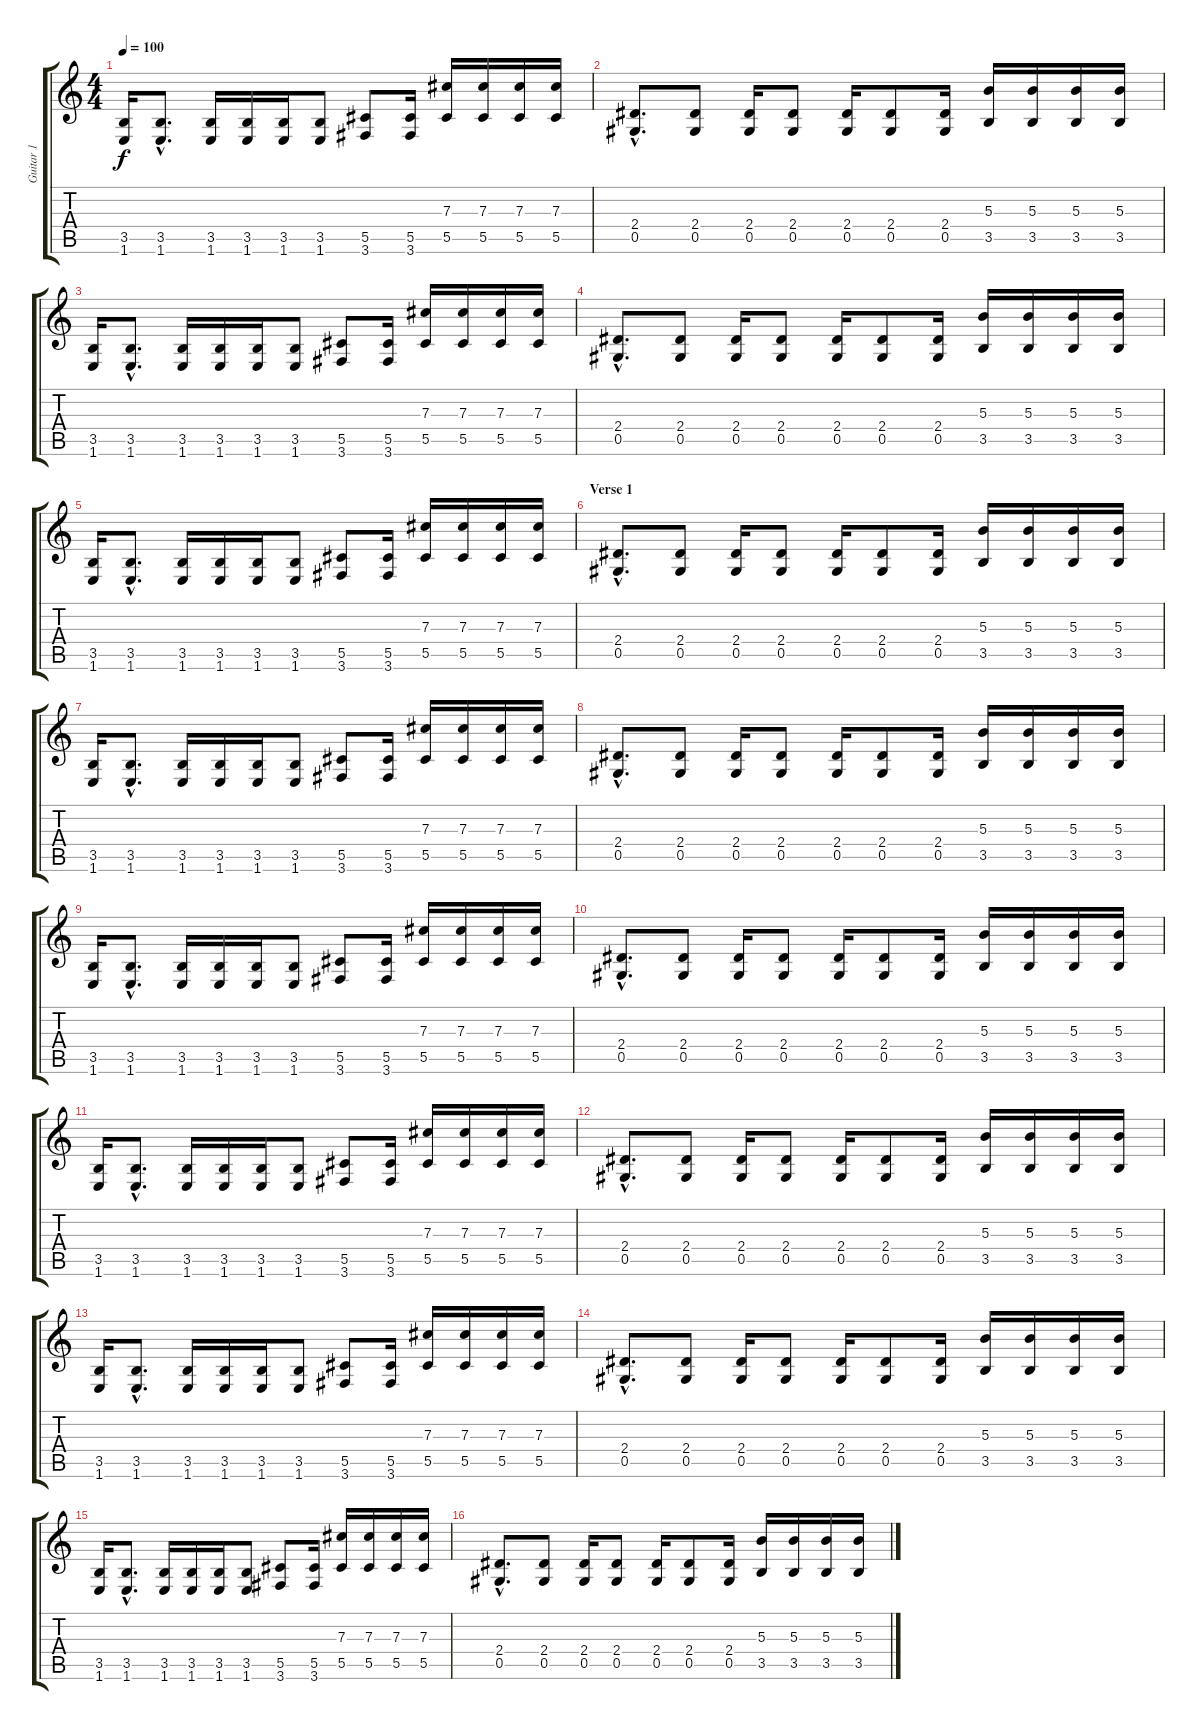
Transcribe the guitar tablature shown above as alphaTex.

\track ("Guitar 1" "Guitar 1") {instrument distortionguitar}
\staff {score tabs}
\tuning (Eb4 Bb3 Gb3 Db3 Ab2 Eb2) {hide}
\ts (4 4)
\tempo 100
\clef g2
\ks c
(3.5 1.6).16{dy f} (3.5{hac} 1.6{hac}).8{d} (3.5 1.6).16 (3.5 1.6).16 (3.5 1.6).16 (3.5 1.6).8 (5.5 3.6).8 (5.5 3.6).16 (7.3 5.5).16 (7.3 5.5).16 (7.3 5.5).16 (7.3 5.5).16 |
(2.4{hac} 0.5{hac}).8{d} (2.4 0.5).8 (2.4 0.5).16 (2.4 0.5).8 (2.4 0.5).16 (2.4 0.5).8 (2.4 0.5).16 (5.3 3.5).16 (5.3 3.5).16 (5.3 3.5).16 (5.3 3.5).16 |
(3.5 1.6).16 (3.5{hac} 1.6{hac}).8{d} (3.5 1.6).16 (3.5 1.6).16 (3.5 1.6).16 (3.5 1.6).8 (5.5 3.6).8 (5.5 3.6).16 (7.3 5.5).16 (7.3 5.5).16 (7.3 5.5).16 (7.3 5.5).16 |
(2.4{hac} 0.5{hac}).8{d} (2.4 0.5).8 (2.4 0.5).16 (2.4 0.5).8 (2.4 0.5).16 (2.4 0.5).8 (2.4 0.5).16 (5.3 3.5).16 (5.3 3.5).16 (5.3 3.5).16 (5.3 3.5).16 |
(3.5 1.6).16 (3.5{hac} 1.6{hac}).8{d} (3.5 1.6).16 (3.5 1.6).16 (3.5 1.6).16 (3.5 1.6).8 (5.5 3.6).8 (5.5 3.6).16 (7.3 5.5).16 (7.3 5.5).16 (7.3 5.5).16 (7.3 5.5).16 |
\section ("" "Verse 1")
(2.4{hac} 0.5{hac}).8{d} (2.4 0.5).8 (2.4 0.5).16 (2.4 0.5).8 (2.4 0.5).16 (2.4 0.5).8 (2.4 0.5).16 (5.3 3.5).16 (5.3 3.5).16 (5.3 3.5).16 (5.3 3.5).16 |
(3.5 1.6).16 (3.5{hac} 1.6{hac}).8{d} (3.5 1.6).16 (3.5 1.6).16 (3.5 1.6).16 (3.5 1.6).8 (5.5 3.6).8 (5.5 3.6).16 (7.3 5.5).16 (7.3 5.5).16 (7.3 5.5).16 (7.3 5.5).16 |
(2.4{hac} 0.5{hac}).8{d} (2.4 0.5).8 (2.4 0.5).16 (2.4 0.5).8 (2.4 0.5).16 (2.4 0.5).8 (2.4 0.5).16 (5.3 3.5).16 (5.3 3.5).16 (5.3 3.5).16 (5.3 3.5).16 |
(3.5 1.6).16 (3.5{hac} 1.6{hac}).8{d} (3.5 1.6).16 (3.5 1.6).16 (3.5 1.6).16 (3.5 1.6).8 (5.5 3.6).8 (5.5 3.6).16 (7.3 5.5).16 (7.3 5.5).16 (7.3 5.5).16 (7.3 5.5).16 |
(2.4{hac} 0.5{hac}).8{d} (2.4 0.5).8 (2.4 0.5).16 (2.4 0.5).8 (2.4 0.5).16 (2.4 0.5).8 (2.4 0.5).16 (5.3 3.5).16 (5.3 3.5).16 (5.3 3.5).16 (5.3 3.5).16 |
(3.5 1.6).16 (3.5{hac} 1.6{hac}).8{d} (3.5 1.6).16 (3.5 1.6).16 (3.5 1.6).16 (3.5 1.6).8 (5.5 3.6).8 (5.5 3.6).16 (7.3 5.5).16 (7.3 5.5).16 (7.3 5.5).16 (7.3 5.5).16 |
(2.4{hac} 0.5{hac}).8{d} (2.4 0.5).8 (2.4 0.5).16 (2.4 0.5).8 (2.4 0.5).16 (2.4 0.5).8 (2.4 0.5).16 (5.3 3.5).16 (5.3 3.5).16 (5.3 3.5).16 (5.3 3.5).16 |
(3.5 1.6).16 (3.5{hac} 1.6{hac}).8{d} (3.5 1.6).16 (3.5 1.6).16 (3.5 1.6).16 (3.5 1.6).8 (5.5 3.6).8 (5.5 3.6).16 (7.3 5.5).16 (7.3 5.5).16 (7.3 5.5).16 (7.3 5.5).16 |
(2.4{hac} 0.5{hac}).8{d} (2.4 0.5).8 (2.4 0.5).16 (2.4 0.5).8 (2.4 0.5).16 (2.4 0.5).8 (2.4 0.5).16 (5.3 3.5).16 (5.3 3.5).16 (5.3 3.5).16 (5.3 3.5).16 |
(3.5 1.6).16 (3.5{hac} 1.6{hac}).8{d} (3.5 1.6).16 (3.5 1.6).16 (3.5 1.6).16 (3.5 1.6).8 (5.5 3.6).8 (5.5 3.6).16 (7.3 5.5).16 (7.3 5.5).16 (7.3 5.5).16 (7.3 5.5).16 |
(2.4{hac} 0.5{hac}).8{d} (2.4 0.5).8 (2.4 0.5).16 (2.4 0.5).8 (2.4 0.5).16 (2.4 0.5).8 (2.4 0.5).16 (5.3 3.5).16 (5.3 3.5).16 (5.3 3.5).16 (5.3 3.5).16
